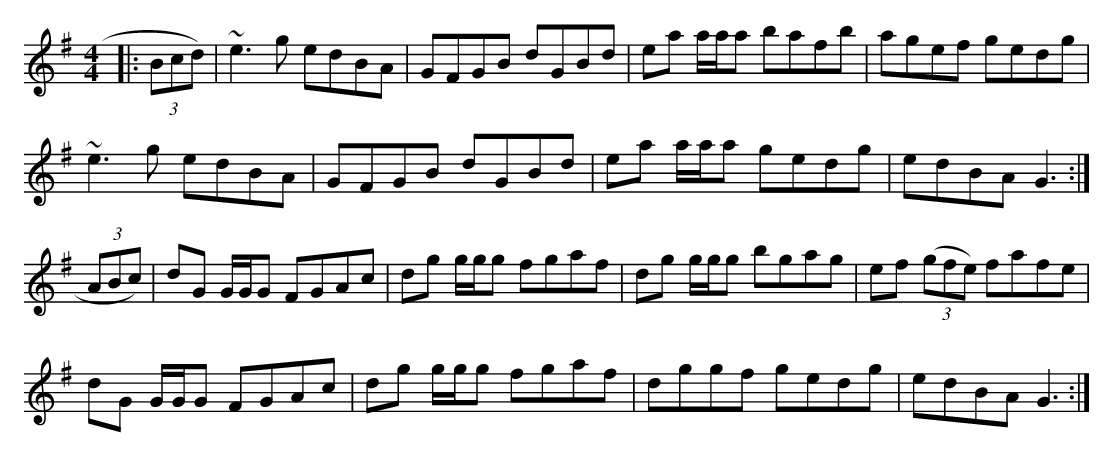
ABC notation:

X:1
M:4/4
K:G
|:(3Bcd)|~e3g edBA|GFGB dGBd|ea a/a/a bafb|agef gedg|
~e3g edBA|GFGB dGBd|ea a/a/a gedg|edBA G3:|
(3ABc)|dG G/G/G FGAc|dg g/g/g fgaf|dg g/g/g bgag|ef ((3gfe) fafe|
dG G/G/G FGAc|dg g/g/g fgaf|dggf gedg|edBA G3:|
